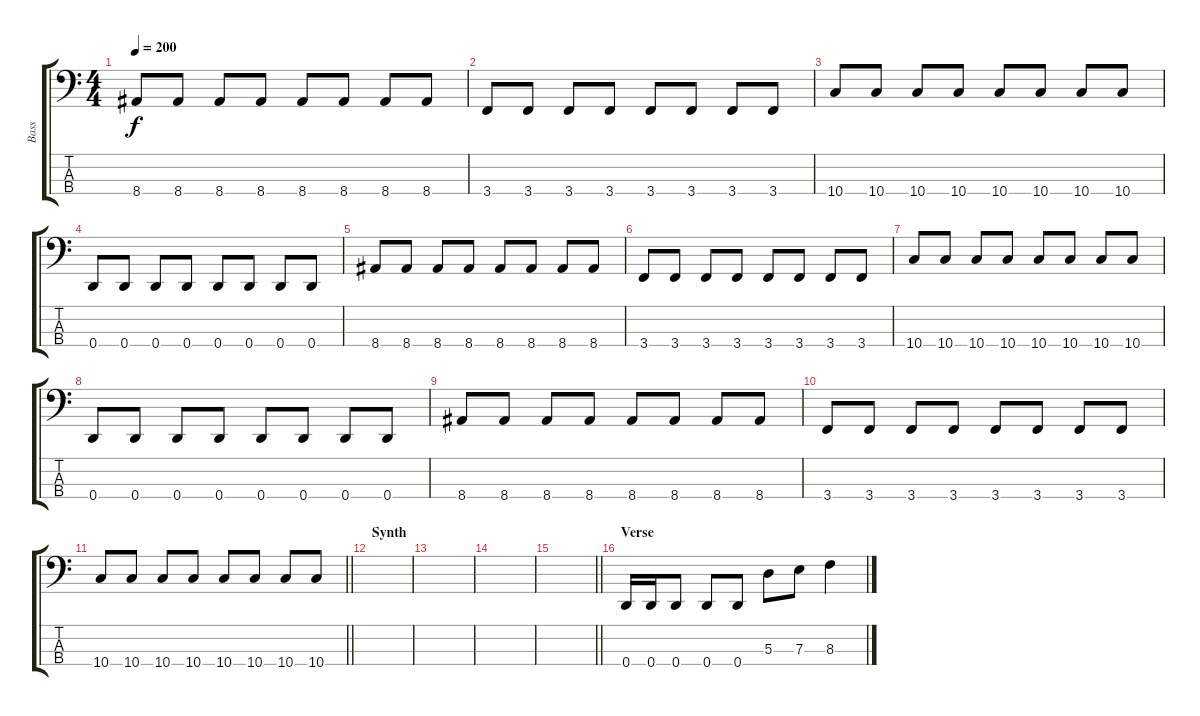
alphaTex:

\track ("Bass" "Bass") {instrument electricbasspick}
\staff {score tabs}
\tuning (G2 D2 A1 D1) {hide}
\ts (4 4)
\tempo 200
\clef f4
\ks c
8.4.8{dy f} 8.4.8 8.4.8 8.4.8 8.4.8 8.4.8 8.4.8 8.4.8 |
3.4.8 3.4.8 3.4.8 3.4.8 3.4.8 3.4.8 3.4.8 3.4.8 |
10.4.8 10.4.8 10.4.8 10.4.8 10.4.8 10.4.8 10.4.8 10.4.8 |
0.4.8 0.4.8 0.4.8 0.4.8 0.4.8 0.4.8 0.4.8 0.4.8 |
8.4.8 8.4.8 8.4.8 8.4.8 8.4.8 8.4.8 8.4.8 8.4.8 |
3.4.8 3.4.8 3.4.8 3.4.8 3.4.8 3.4.8 3.4.8 3.4.8 |
10.4.8 10.4.8 10.4.8 10.4.8 10.4.8 10.4.8 10.4.8 10.4.8 |
0.4.8 0.4.8 0.4.8 0.4.8 0.4.8 0.4.8 0.4.8 0.4.8 |
8.4.8 8.4.8 8.4.8 8.4.8 8.4.8 8.4.8 8.4.8 8.4.8 |
3.4.8 3.4.8 3.4.8 3.4.8 3.4.8 3.4.8 3.4.8 3.4.8 |
\barLineRight lightlight
10.4.8 10.4.8 10.4.8 10.4.8 10.4.8 10.4.8 10.4.8 10.4.8 |
\section ("" "Synth")
|
|
|
\barLineRight lightlight
|
\section ("" "Verse")
0.4.16 0.4.16 0.4.8 0.4.8 0.4.8 5.3.8 7.3.8 8.3.4
